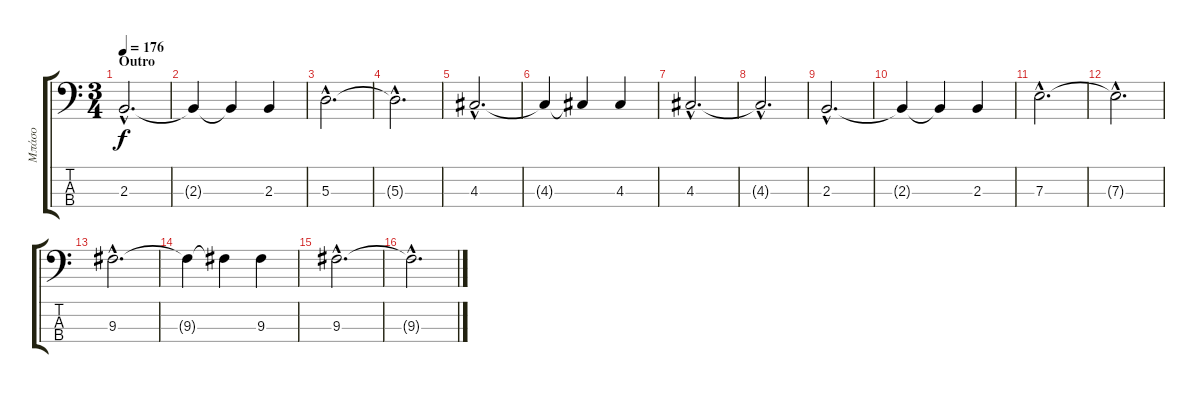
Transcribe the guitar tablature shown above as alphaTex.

\track ("Μπάσο" "Μπάσο") {instrument electricbassfinger}
\staff {score tabs}
\tuning (G2 D2 A1 E1) {hide}
\ts (3 4)
\section ("" "Outro")
\tempo 176
\clef f4
\ks c
2.3{hac}.2{d dy f} |
2.3{t}.4 2.3{t}.4 2.3.4 |
5.3{hac}.2{d} |
5.3{hac t}.2{d} |
4.3{hac}.2{d} |
4.3{t}.4 4.3{t}.4 4.3.4 |
4.3{hac}.2{d} |
4.3{hac t}.2{d} |
2.3{hac}.2{d} |
2.3{t}.4 2.3{t}.4 2.3.4 |
7.3{hac}.2{d} |
7.3{hac t}.2{d} |
9.3{hac}.2{d} |
9.3{t}.4 9.3{t}.4 9.3.4 |
9.3{hac}.2{d} |
9.3{hac t}.2{d}
